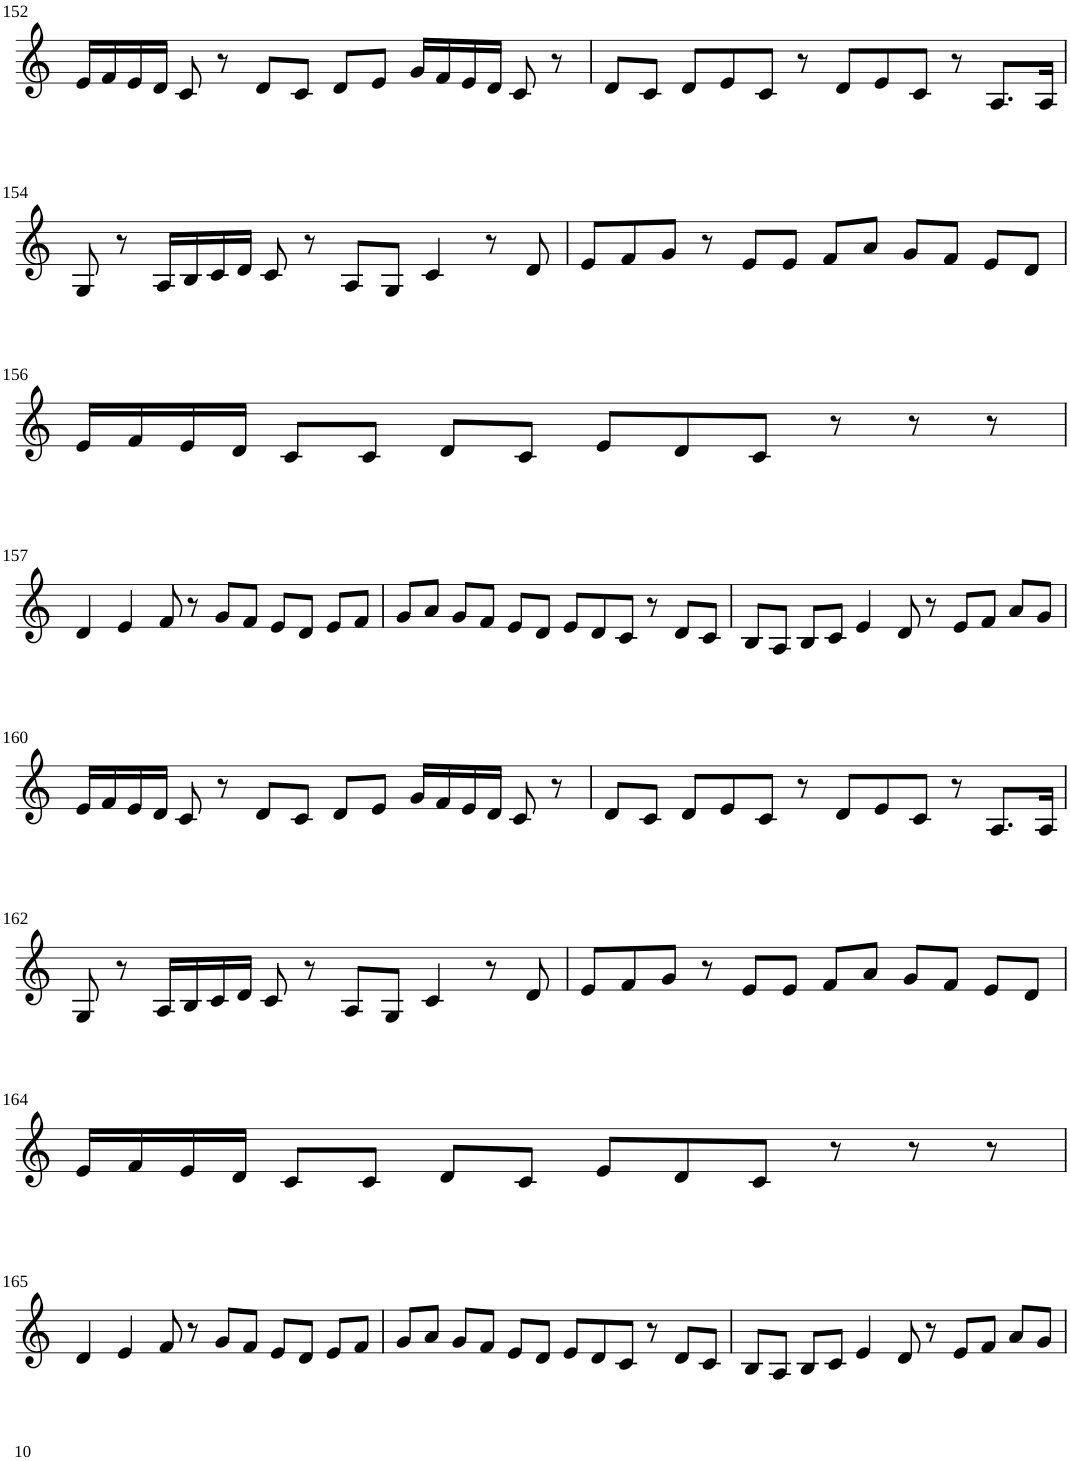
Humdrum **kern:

**kern
*part1
*staff1
*I"Violin
!!LO:PB:g=z
*clefG2
*k[]
*M6/4
=152
16e/LL
16f/
16e/
16d/JJ
8c/
8r
8d/L
8c/J
8d/L
8e/J
16g/LL
16f/
16e/
16d/JJ
8c/
8r
=153
8d/L
8c/J
8d/L
8e/
8c/J
8r
8d/L
8e/
8c/J
8r
8.A/L
16A/Jk
!!LO:LB:g=z
=154
8G/
8r
16A/LL
16B/
16c/
16d/JJ
8c/
8r
8A/L
8G/J
4c/
8r
8d/
=155
8e/L
8f/
8g/J
8r
8e/L
8e/J
8f/L
8a/J
8g/L
8f/J
8e/L
8d/J
!!LO:LB:g=z
=156
16e/LL
16f/
16e/
16d/JJ
8c/L
8c/J
8d/L
8c/J
8e/L
8d/
8c/J
8r
8r
8r
!!LO:LB:g=z
=157
4d/
4e/
8f/
8r
8g/L
8f/J
8e/L
8d/J
8e/L
8f/J
=158
8g/L
8a/J
8g/L
8f/J
8e/L
8d/J
8e/L
8d/
8c/J
8r
8d/L
8c/J
=159
8B/L
8A/J
8B/L
8c/J
4e/
8d/
8r
8e/L
8f/J
8a/L
8g/J
!!LO:LB:g=z
=160
16e/LL
16f/
16e/
16d/JJ
8c/
8r
8d/L
8c/J
8d/L
8e/J
16g/LL
16f/
16e/
16d/JJ
8c/
8r
=161
8d/L
8c/J
8d/L
8e/
8c/J
8r
8d/L
8e/
8c/J
8r
8.A/L
16A/Jk
!!LO:LB:g=z
=162
8G/
8r
16A/LL
16B/
16c/
16d/JJ
8c/
8r
8A/L
8G/J
4c/
8r
8d/
=163
8e/L
8f/
8g/J
8r
8e/L
8e/J
8f/L
8a/J
8g/L
8f/J
8e/L
8d/J
!!LO:LB:g=z
=164
16e/LL
16f/
16e/
16d/JJ
8c/L
8c/J
8d/L
8c/J
8e/L
8d/
8c/J
8r
8r
8r
!!LO:LB:g=z
=165
4d/
4e/
8f/
8r
8g/L
8f/J
8e/L
8d/J
8e/L
8f/J
=166
8g/L
8a/J
8g/L
8f/J
8e/L
8d/J
8e/L
8d/
8c/J
8r
8d/L
8c/J
=167
8B/L
8A/J
8B/L
8c/J
4e/
8d/
8r
8e/L
8f/J
8a/L
8g/J
=
*-
